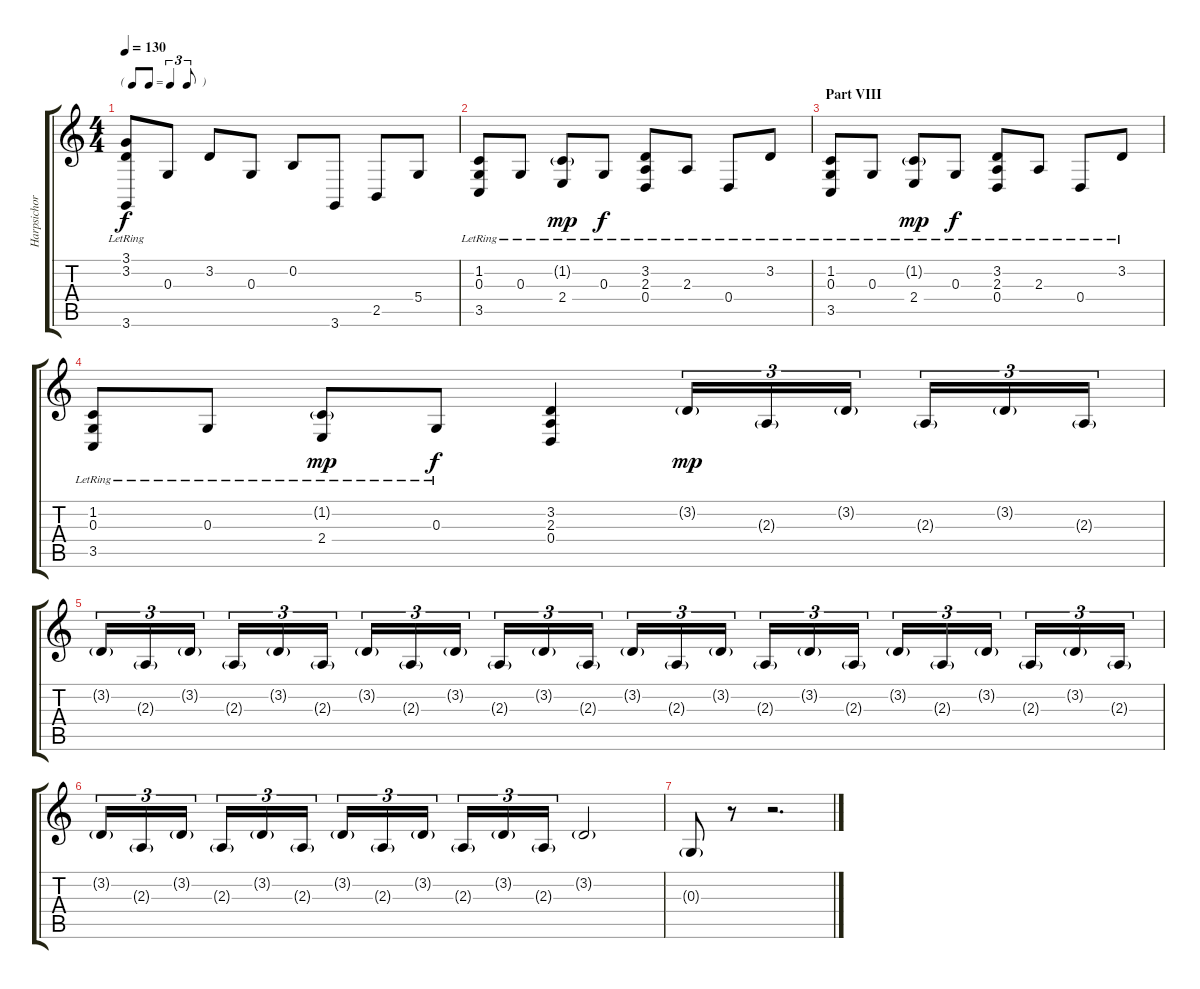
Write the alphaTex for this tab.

\track ("Harpsichord" "Harpsichor") {instrument harpsichord}
\staff {score tabs}
\tuning (E4 B3 G3 D3 A2 E2) {hide}
\ts (4 4)
\tf triplet8th
\tempo 130
\clef g2
\ks c
(3.1 3.2{lr} 3.6).8{dy f} 0.3.8 3.2.8 0.3.8 0.2.8 3.6.8 2.5.8 5.4.8 |
(1.2 0.3{lr} 3.5{lr}).8 0.3{lr}.8 (1.2{g lr} 2.4{lr}).8{dy mp} 0.3{lr}.8{dy f} (3.2{lr} 2.3{lr} 0.4).8 2.3{lr}.8 0.4{lr}.8 3.2{lr}.8 |
\section ("" "Part VIII")
(1.2 0.3{lr} 3.5{lr}).8 0.3{lr}.8 (1.2{g lr} 2.4{lr}).8{dy mp} 0.3{lr}.8{dy f} (3.2{lr} 2.3{lr} 0.4).8 2.3{lr}.8 0.4{lr}.8 3.2{lr}.8 |
(1.2 0.3{lr} 3.5{lr}).8 0.3{lr}.8 (1.2{g lr} 2.4{lr}).8{dy mp} 0.3{lr}.8{dy f} (3.2 2.3 0.4).4 3.2{g}.16{tu (3 2) dy mp} 2.3{g}.16{tu (3 2)} 3.2{g}.16{tu (3 2)} 2.3{g}.16{tu (3 2)} 3.2{g}.16{tu (3 2)} 2.3{g}.16{tu (3 2)} |
3.2{g}.16{tu (3 2)} 2.3{g}.16{tu (3 2)} 3.2{g}.16{tu (3 2)} 2.3{g}.16{tu (3 2)} 3.2{g}.16{tu (3 2)} 2.3{g}.16{tu (3 2)} 3.2{g}.16{tu (3 2)} 2.3{g}.16{tu (3 2)} 3.2{g}.16{tu (3 2)} 2.3{g}.16{tu (3 2)} 3.2{g}.16{tu (3 2)} 2.3{g}.16{tu (3 2)} 3.2{g}.16{tu (3 2)} 2.3{g}.16{tu (3 2)} 3.2{g}.16{tu (3 2)} 2.3{g}.16{tu (3 2)} 3.2{g}.16{tu (3 2)} 2.3{g}.16{tu (3 2)} 3.2{g}.16{tu (3 2)} 2.3{g}.16{tu (3 2)} 3.2{g}.16{tu (3 2)} 2.3{g}.16{tu (3 2)} 3.2{g}.16{tu (3 2)} 2.3{g}.16{tu (3 2)} |
3.2{g}.16{tu (3 2)} 2.3{g}.16{tu (3 2)} 3.2{g}.16{tu (3 2)} 2.3{g}.16{tu (3 2)} 3.2{g}.16{tu (3 2)} 2.3{g}.16{tu (3 2)} 3.2{g}.16{tu (3 2)} 2.3{g}.16{tu (3 2)} 3.2{g}.16{tu (3 2)} 2.3{g}.16{tu (3 2)} 3.2{g}.16{tu (3 2)} 2.3{g}.16{tu (3 2)} 3.2{g}.2 |
0.3{g}.8 r.8 r.2{d}
